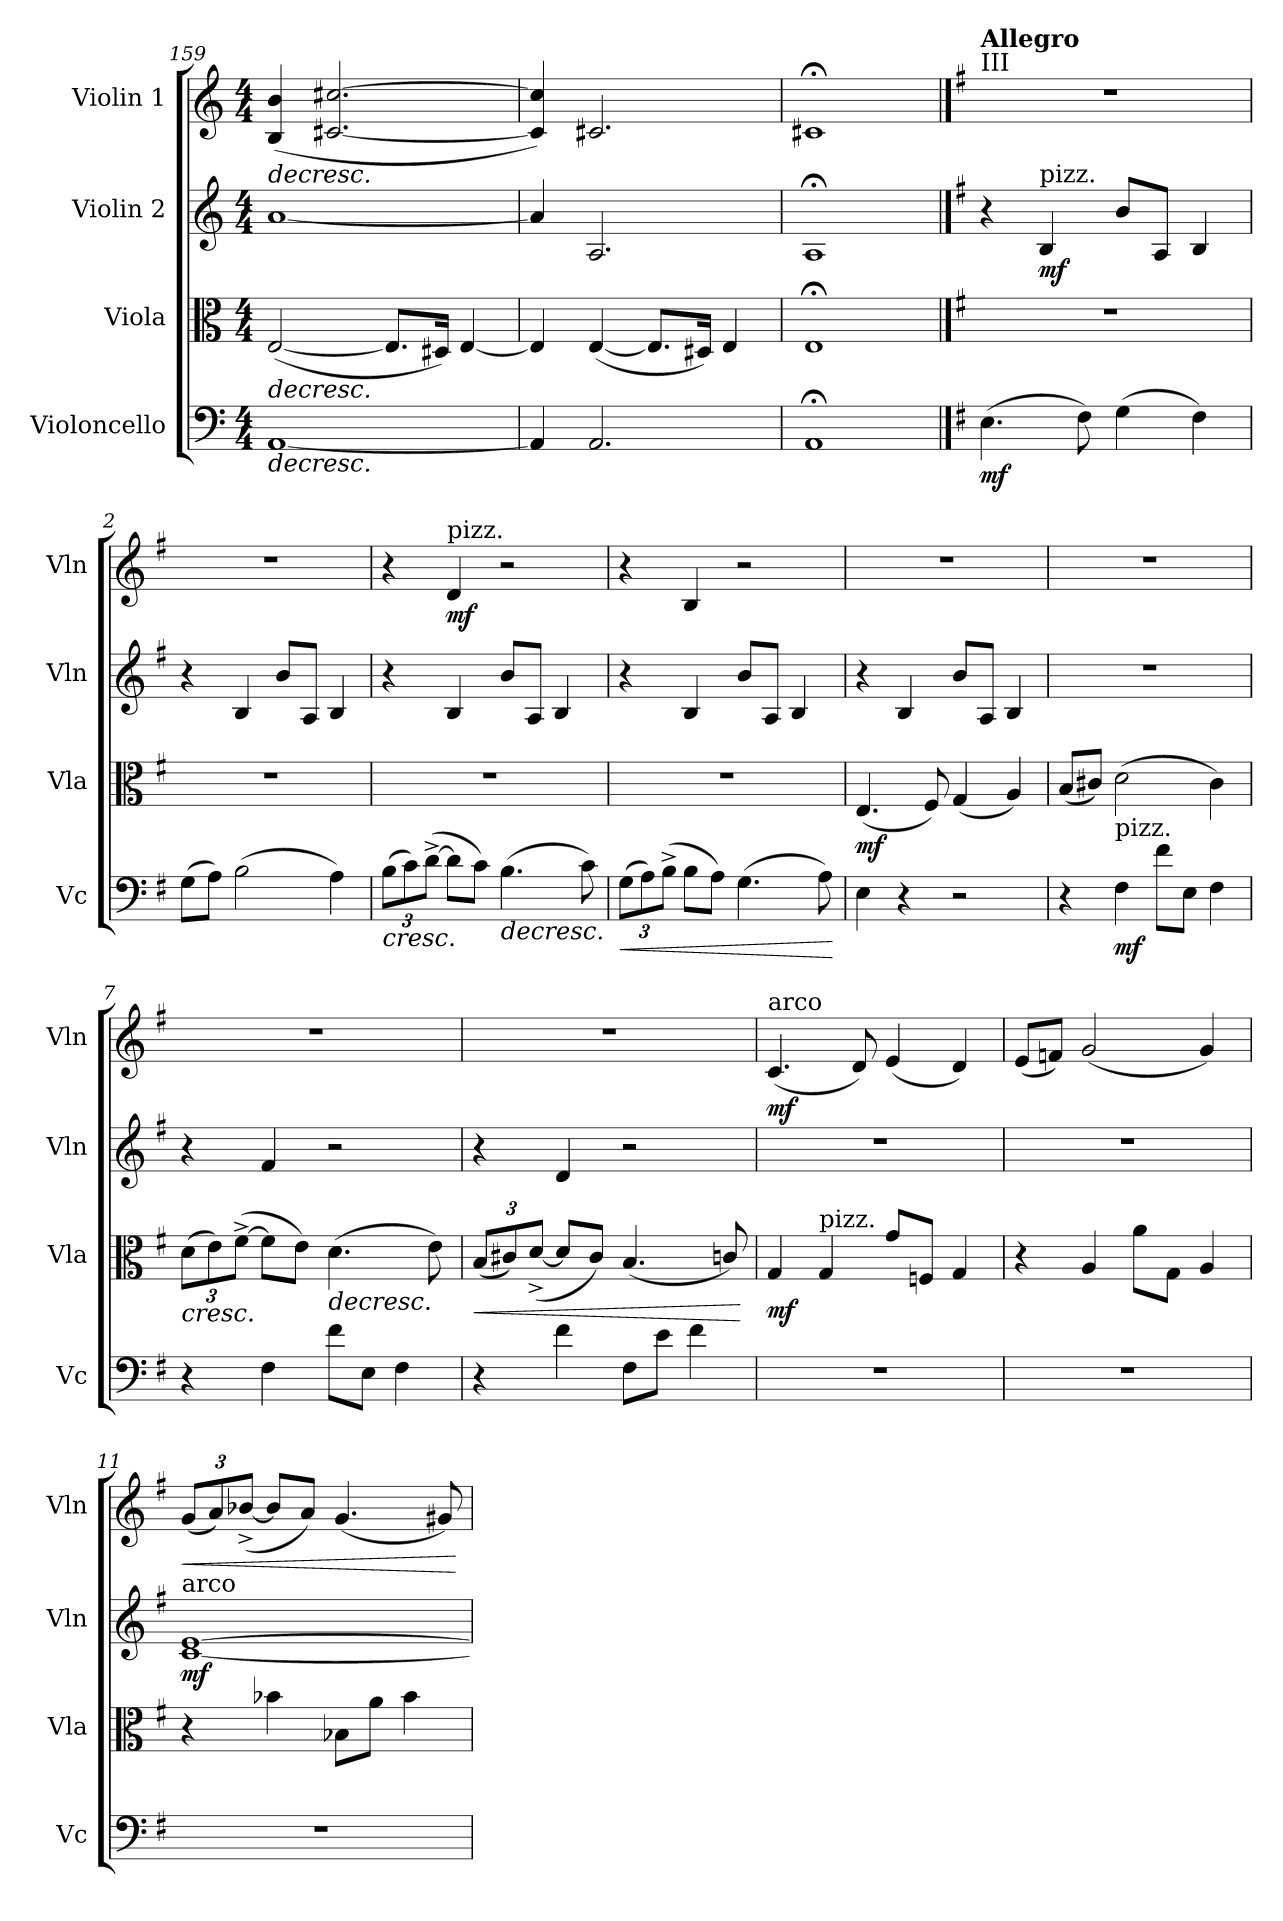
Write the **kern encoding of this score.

**kern	**dynam	**kern	**dynam	**kern	**dynam	**kern	**dynam
*part4	*part4	*part3	*part3	*part2	*part2	*part1	*part1
*staff4	*staff4	*staff3	*staff3	*staff2	*staff2	*staff1	*staff1
*I"Violoncello	*	*I"Viola	*	*I"Violin 2	*	*I"Violin 1	*
*I'Vc	*	*I'Vla	*	*I'Vln	*	*I'Vln	*
*clefF4	*	*clefC3	*	*clefG2	*	*clefG2	*
*k[]	*	*k[]	*	*k[]	*	*k[]	*
*M4/4	*	*M4/4	*	*M4/4	*	*M4/4	*
=159	=159	=159	=159	=159	=159	=159	=159
!	!LO:HP:b	!	!LO:HP:b	!	!	!	!LO:HP:b
[1AA	>	([2E/	>	[1a	.	(4B/ 4b/	>
.	.	.	.	.	.	[2.c#X/ [2.cc#X/	.
.	.	8.E/L]	.	.	.	.	.
.	.	16D#X/Jk)	.	.	.	.	.
.	.	[4E/	.	.	.	.	.
=160	=160	=160	=160	=160	=160	=160	=160
4AA/]	.	4E/]	.	4a/]	.	4c#/] 4cc#/])	.
2.AA/	.	([4E/	.	2.A/	.	2.c#X/	.
.	.	8.E/L]	.	.	.	.	.
.	.	16D#X/Jk)	.	.	.	.	.
.	.	4E/	.	.	.	.	.
=161	=161	=161	=161	=161	=161	=161	=161
1AA;<	.	1E;<	.	1A;<	.	1c#X;<	.
!!LO:PB:g=z
==1	==1	==1	==1	==1	==1	==1	==1
*k[f#]	*	*k[f#]	*	*k[f#]	*	*k[f#]	*
!	!	!	!	!	!	!LO:TX:a:t=III	!
!	!	!	!	!	!	!LO:TX:a:B:t=Allegro	!
!	!LO:DY:b	!	!	!	!	!	!
(4.E\	mf	1r	.	4r	.	1r	.
!	!	!	!	!LO:TX:a:t=pizz.	!	!	!
!	!	!	!	!	!LO:DY:b	!	!
.	.	.	.	4B/	mf	.	.
8F#\)	.	.	.	.	.	.	.
(4G\	.	.	.	8b/L	.	.	.
.	.	.	.	8A/J	.	.	.
4F#\)	.	.	.	4B/	.	.	.
=2	=2	=2	=2	=2	=2	=2	=2
(8G\L	.	1r	.	4r	.	1r	.
8A\J)	.	.	.	.	.	.	.
(2B\	.	.	.	4B/	.	.	.
.	.	.	.	8b/L	.	.	.
.	.	.	.	8A/J	.	.	.
4A\)	.	.	.	4B/	.	.	.
=3	=3	=3	=3	=3	=3	=3	=3
*Xbrackettup	*	*	*	*	*	*	*
!	!LO:HP:b	!	!	!	!	!	!
(12B\L	<	1r	.	4r	.	4r	.
12c\)	.	.	.	.	.	.	.
([12d^\J	.	.	.	.	.	.	.
!	!	!	!	!	!	!LO:TX:a:t=pizz.	!
!	!	!	!	!	!	!	!LO:DY:b
8d\L]	]	.	.	4B/	.	4d/	mf
8c\J)	.	.	.	.	.	.	.
!	!LO:HP:b	!	!	!	!	!	!
(4.B\	>	.	.	8b/L	.	2r	.
.	.	.	.	8A/J	.	.	.
.	.	.	.	4B/	.	.	.
8c\)	.	.	.	.	.	.	.
.	[	.	.	.	.	.	.
=4	=4	=4	=4	=4	=4	=4	=4
!	!LO:HP:b	!	!	!	!	!	!
(12G\L	<	1r	.	4r	.	4r	.
12A\)	.	.	.	.	.	.	.
(12B^\J	.	.	.	.	.	.	.
8B\L	]	.	.	4B/	.	4B/	.
8A\J)	.	.	.	.	.	.	.
(4.G\	.	.	.	8b/L	.	2r	.
.	.	.	.	8A/J	.	.	.
.	.	.	.	4B/	.	.	.
8A\)	.	.	.	.	.	.	.
.	[	.	.	.	.	.	.
!!LO:LB:g=z
=5	=5	=5	=5	=5	=5	=5	=5
!	!	!	!LO:DY:b	!	!	!	!
4E\	.	(4.E/	mf	4r	.	1r	.
4r	.	.	.	4B/	.	.	.
.	.	8F#/)	.	.	.	.	.
2r	.	(4G/	.	8b/L	.	.	.
.	.	.	.	8A/J	.	.	.
.	.	4A/)	.	4B/	.	.	.
=6	=6	=6	=6	=6	=6	=6	=6
4r	.	(8B/L	.	1r	.	1r	.
.	.	8c#X/J)	.	.	.	.	.
!LO:TX:a:t=pizz.	!	!	!	!	!	!	!
!	!LO:DY:b	!	!	!	!	!	!
4F#\	mf	(2d\	.	.	.	.	.
8f#\L	.	.	.	.	.	.	.
8E\J	.	.	.	.	.	.	.
4F#\	.	4c#\)	.	.	.	.	.
=7	=7	=7	=7	=7	=7	=7	=7
*	*	*Xbrackettup	*	*	*	*	*
!	!	!	!LO:HP:b	!	!	!	!
4r	.	(12d\L	<	4r	.	1r	.
.	.	12e\)	.	.	.	.	.
.	.	([12f#^\J	.	.	.	.	.
4F#\	.	8f#\L]	]	4f#/	.	.	.
.	.	8e\J)	.	.	.	.	.
!	!	!	!LO:HP:b	!	!	!	!
8f#\L	.	(4.d\	>	2r	.	.	.
8E\J	.	.	.	.	.	.	.
4F#\	.	.	.	.	.	.	.
.	.	8e\)	.	.	.	.	.
.	.	.	[	.	.	.	.
=8	=8	=8	=8	=8	=8	=8	=8
!	!	!	!LO:HP:b	!	!	!	!
4r	.	(12B/L	<	4r	.	1r	.
.	.	12c#X/)	.	.	.	.	.
.	.	([12d^/J	.	.	.	.	.
4f#\	.	8d/L]	]	4d/	.	.	.
.	.	8c#/J)	.	.	.	.	.
8F#\L	.	(4.B/	.	2r	.	.	.
8e\J	.	.	.	.	.	.	.
4f#\	.	.	.	.	.	.	.
.	.	8cn/)	.	.	.	.	.
.	.	.	[	.	.	.	.
!!LO:LB:g=z
=9	=9	=9	=9	=9	=9	=9	=9
!	!	!	!	!	!	!LO:TX:a:t=arco	!
!	!	!	!LO:DY:b	!	!	!	!LO:DY:b
1r	.	4G/	mf	1r	.	(4.c/	mf
!	!	!LO:TX:a:t=pizz.	!	!	!	!	!
.	.	4G/	.	.	.	.	.
.	.	.	.	.	.	8d/)	.
.	.	8g/L	.	.	.	(4e/	.
.	.	8Fn/J	.	.	.	.	.
.	.	4G/	.	.	.	4d/)	.
=10	=10	=10	=10	=10	=10	=10	=10
1r	.	4r	.	1r	.	(8e/L	.
.	.	.	.	.	.	8fn/J)	.
.	.	4A/	.	.	.	(2g/	.
.	.	8a\L	.	.	.	.	.
.	.	8G\J	.	.	.	.	.
.	.	4A/	.	.	.	4g/)	.
=11	=11	=11	=11	=11	=11	=11	=11
*	*	*	*	*	*	*Xbrackettup	*
!	!	!	!	!LO:TX:a:t=arco	!	!	!
!	!	!	!	!	!LO:DY:b	!	!LO:HP:b
1r	.	4r	.	[1c [1e	mf	(12g/L	<
.	.	.	.	.	.	12a/)	.
.	.	.	.	.	.	([12b-X^/J	.
.	.	4b-X\	.	.	.	8b-/L]	]
.	.	.	.	.	.	8a/J)	.
.	.	8B-X\L	.	.	.	(4.g/	.
.	.	8a\J	.	.	.	.	.
.	.	4b-\	.	.	.	.	.
.	.	.	.	.	.	8g#X/)	.
.	.	.	.	.	.	.	[
=	=	=	=	=	=	=	=
*-	*-	*-	*-	*-	*-	*-	*-
